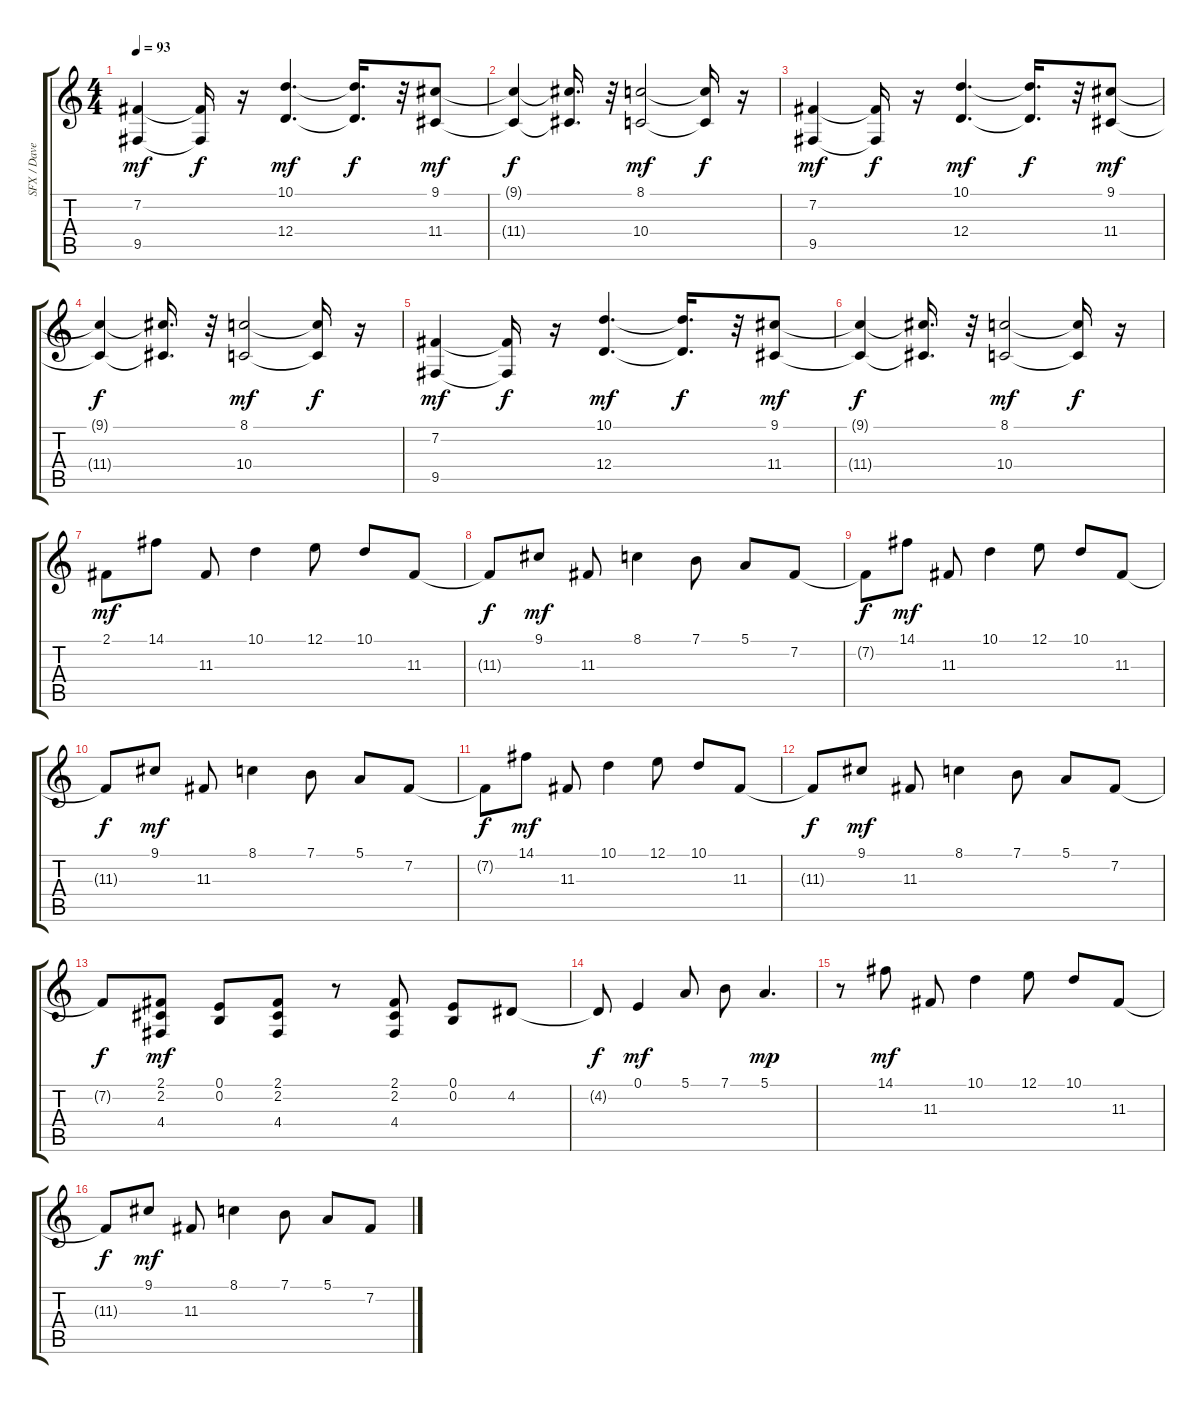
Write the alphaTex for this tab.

\track ("SFX / Dave Mustaine Voice" "SFX / Dave") {instrument pad4choir}
\staff {score tabs}
\tuning (E4 B3 G3 D3 A2 E2) {hide}
\ts (4 4)
\tempo 93
\clef g2
\ks c
(7.2 9.5).4{dy mf} (7.2{t} 9.5{t}).16{dy f} r.16 (10.1 12.4).4{d dy mf} (10.1{t} 12.4{t}).16{d dy f} r.32 (9.1 11.4).8{dy mf} |
(9.1{t} 11.4{t}).4{dy f} (9.1{t} 11.4{t}).16{d} r.32 (8.1 10.4).2{dy mf} (8.1{t} 10.4{t}).16{dy f} r.16 |
(7.2 9.5).4{dy mf} (7.2{t} 9.5{t}).16{dy f} r.16 (10.1 12.4).4{d dy mf} (10.1{t} 12.4{t}).16{d dy f} r.32 (9.1 11.4).8{dy mf} |
(9.1{t} 11.4{t}).4{dy f} (9.1{t} 11.4{t}).16{d} r.32 (8.1 10.4).2{dy mf} (8.1{t} 10.4{t}).16{dy f} r.16 |
(7.2 9.5).4{dy mf} (7.2{t} 9.5{t}).16{dy f} r.16 (10.1 12.4).4{d dy mf} (10.1{t} 12.4{t}).16{d dy f} r.32 (9.1 11.4).8{dy mf} |
(9.1{t} 11.4{t}).4{dy f} (9.1{t} 11.4{t}).16{d} r.32 (8.1 10.4).2{dy mf} (8.1{t} 10.4{t}).16{dy f} r.16 |
2.1.8{dy mf} 14.1.8 11.3.8 10.1.4 12.1.8 10.1.8 11.3.8 |
11.3{t}.8{dy f} 9.1.8{dy mf} 11.3.8 8.1.4 7.1.8 5.1.8 7.2.8 |
7.2{t}.8{dy f} 14.1.8{dy mf} 11.3.8 10.1.4 12.1.8 10.1.8 11.3.8 |
11.3{t}.8{dy f} 9.1.8{dy mf} 11.3.8 8.1.4 7.1.8 5.1.8 7.2.8 |
7.2{t}.8{dy f} 14.1.8{dy mf} 11.3.8 10.1.4 12.1.8 10.1.8 11.3.8 |
11.3{t}.8{dy f} 9.1.8{dy mf} 11.3.8 8.1.4 7.1.8 5.1.8 7.2.8 |
7.2{t}.8{dy f} (2.1 2.2 4.4).8{dy mf} (0.1 0.2).8 (2.1 2.2 4.4).8 r.8 (2.1 2.2 4.4).8 (0.1 0.2).8 4.2.8 |
4.2{t}.8{dy f} 0.1.4{dy mf} 5.1.8 7.1.8 5.1.4{d dy mp} |
r.8 14.1.8{dy mf} 11.3.8 10.1.4 12.1.8 10.1.8 11.3.8 |
11.3{t}.8{dy f} 9.1.8{dy mf} 11.3.8 8.1.4 7.1.8 5.1.8 7.2.8
